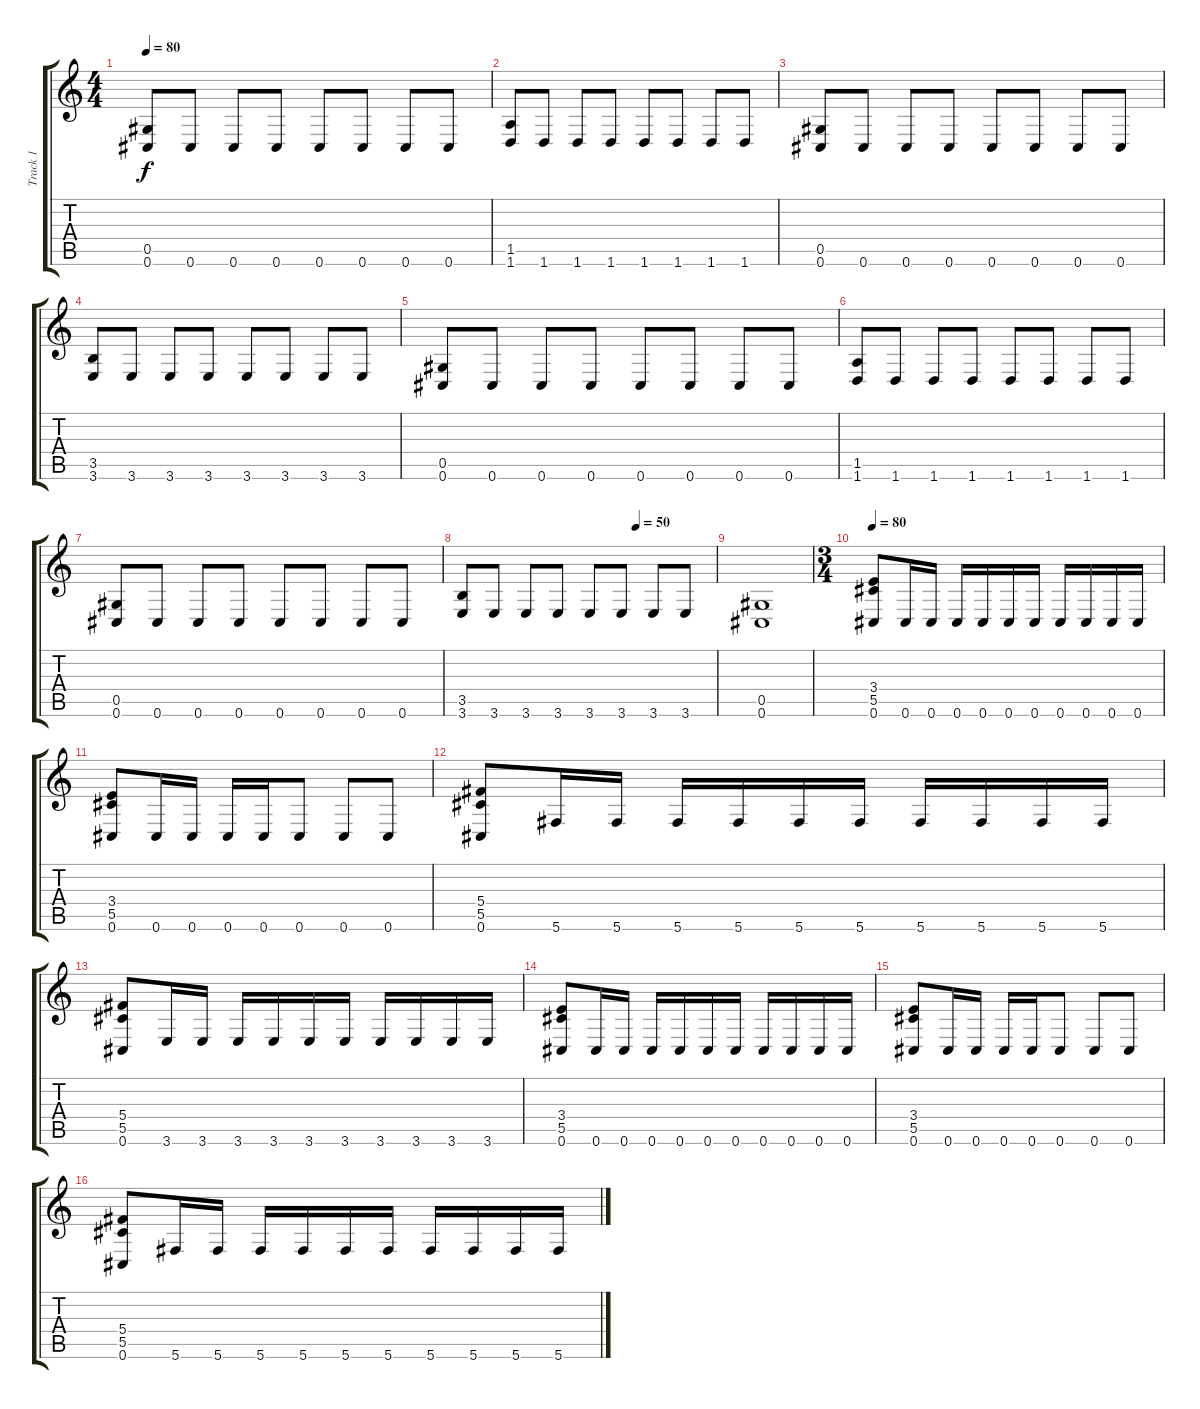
\track ("Track 1" "Track 1") {instrument distortionguitar}
\staff {score tabs}
\tuning (Eb4 Bb3 Gb3 Db3 Ab2 Db2) {hide}
\ts (4 4)
\tempo 80
\clef g2
\ks c
(0.5 0.6).8{dy f} 0.6.8 0.6.8 0.6.8 0.6.8 0.6.8 0.6.8 0.6.8 |
(1.5 1.6).8 1.6.8 1.6.8 1.6.8 1.6.8 1.6.8 1.6.8 1.6.8 |
(0.5 0.6).8 0.6.8 0.6.8 0.6.8 0.6.8 0.6.8 0.6.8 0.6.8 |
(3.5 3.6).8 3.6.8 3.6.8 3.6.8 3.6.8 3.6.8 3.6.8 3.6.8 |
(0.5 0.6).8 0.6.8 0.6.8 0.6.8 0.6.8 0.6.8 0.6.8 0.6.8 |
(1.5 1.6).8 1.6.8 1.6.8 1.6.8 1.6.8 1.6.8 1.6.8 1.6.8 |
(0.5 0.6).8 0.6.8 0.6.8 0.6.8 0.6.8 0.6.8 0.6.8 0.6.8 |
\tempo (50 0.6875)
(3.5 3.6).8 3.6.8 3.6.8 3.6.8 3.6.8 3.6.8 3.6.8 3.6.8 |
(0.5 0.6).1 |
\ts (3 4)
\tempo 80
(3.4 5.5 0.6).8 0.6.16 0.6.16 0.6.16 0.6.16 0.6.16 0.6.16 0.6.16 0.6.16 0.6.16 0.6.16 |
(3.4 5.5 0.6).8 0.6.16 0.6.16 0.6.16 0.6.16 0.6.8 0.6.8 0.6.8 |
(5.4 5.5 0.6).8 5.6.16 5.6.16 5.6.16 5.6.16 5.6.16 5.6.16 5.6.16 5.6.16 5.6.16 5.6.16 |
(5.4 5.5 0.6).8 3.6.16 3.6.16 3.6.16 3.6.16 3.6.16 3.6.16 3.6.16 3.6.16 3.6.16 3.6.16 |
(3.4 5.5 0.6).8 0.6.16 0.6.16 0.6.16 0.6.16 0.6.16 0.6.16 0.6.16 0.6.16 0.6.16 0.6.16 |
(3.4 5.5 0.6).8 0.6.16 0.6.16 0.6.16 0.6.16 0.6.8 0.6.8 0.6.8 |
(5.4 5.5 0.6).8 5.6.16 5.6.16 5.6.16 5.6.16 5.6.16 5.6.16 5.6.16 5.6.16 5.6.16 5.6.16
